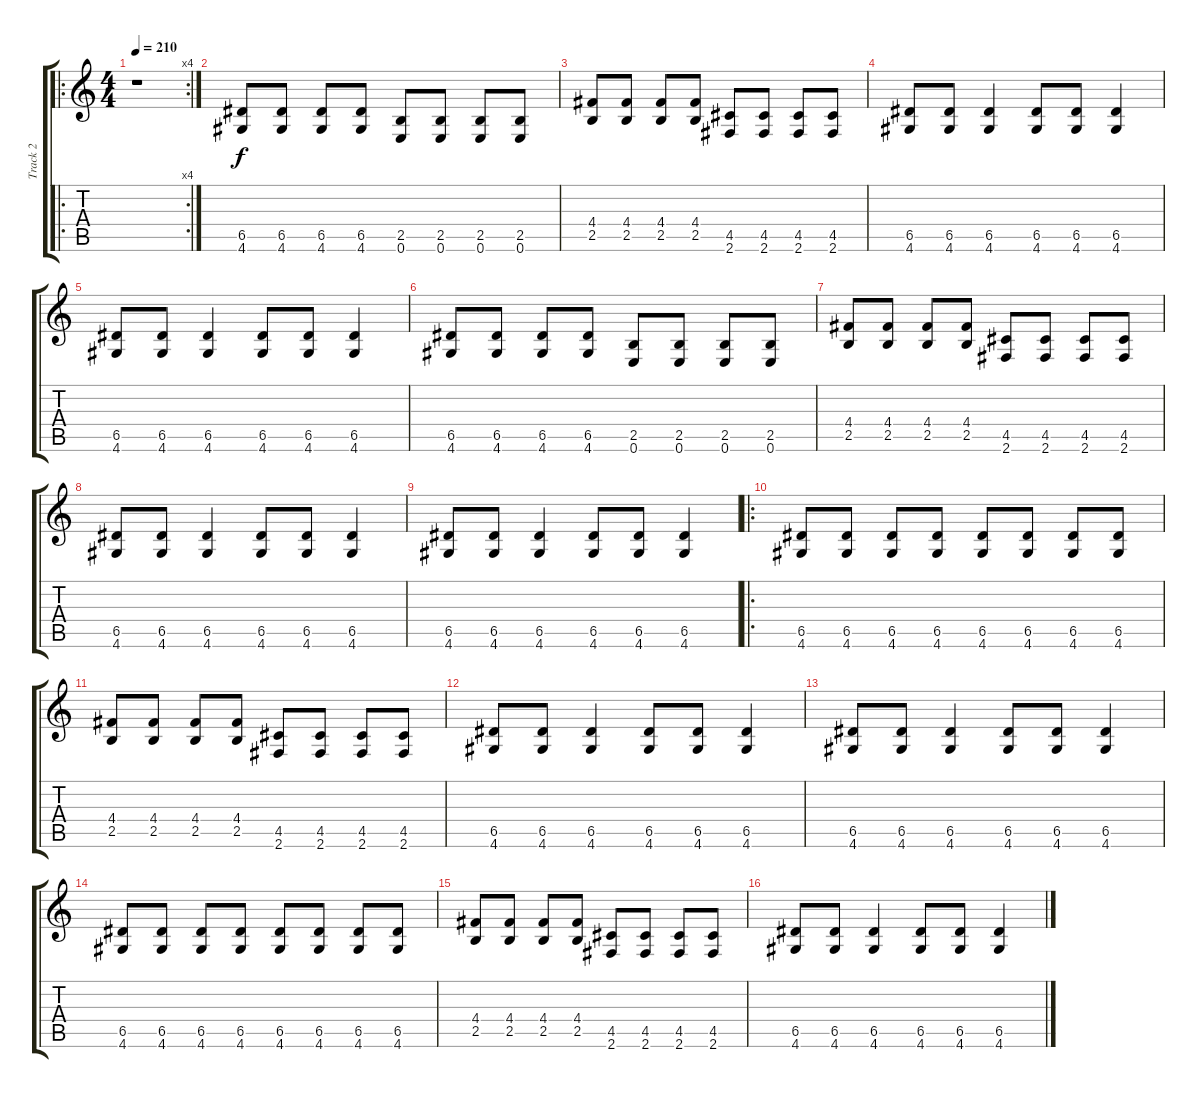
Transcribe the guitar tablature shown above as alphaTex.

\track ("Track 2" "Track 2") {instrument overdrivenguitar}
\staff {score tabs}
\tuning (E4 B3 G3 D3 A2 E2) {hide}
\ro
\rc 4
\ts (4 4)
\tempo 210
\clef g2
\ks c
r.1{dy f instrument overdrivenguitar} |
(6.5 4.6).8 (6.5 4.6).8 (6.5 4.6).8 (6.5 4.6).8 (2.5 0.6).8 (2.5 0.6).8 (2.5 0.6).8 (2.5 0.6).8 |
(4.4 2.5).8 (4.4 2.5).8 (4.4 2.5).8 (4.4 2.5).8 (4.5 2.6).8 (4.5 2.6).8 (4.5 2.6).8 (4.5 2.6).8 |
(6.5 4.6).8{instrument electricguitarmuted} (6.5 4.6).8 (6.5 4.6).4{instrument overdrivenguitar} (6.5 4.6).8{instrument electricguitarmuted} (6.5 4.6).8 (6.5 4.6).4{instrument overdrivenguitar} |
(6.5 4.6).8{instrument electricguitarmuted} (6.5 4.6).8 (6.5 4.6).4{instrument overdrivenguitar} (6.5 4.6).8{instrument electricguitarmuted} (6.5 4.6).8 (6.5 4.6).4{instrument overdrivenguitar} |
(6.5 4.6).8 (6.5 4.6).8 (6.5 4.6).8 (6.5 4.6).8 (2.5 0.6).8 (2.5 0.6).8 (2.5 0.6).8 (2.5 0.6).8 |
(4.4 2.5).8 (4.4 2.5).8 (4.4 2.5).8 (4.4 2.5).8 (4.5 2.6).8 (4.5 2.6).8 (4.5 2.6).8 (4.5 2.6).8 |
(6.5 4.6).8{instrument electricguitarmuted} (6.5 4.6).8 (6.5 4.6).4{instrument overdrivenguitar} (6.5 4.6).8{instrument electricguitarmuted} (6.5 4.6).8 (6.5 4.6).4{instrument overdrivenguitar} |
(6.5 4.6).8{instrument electricguitarmuted} (6.5 4.6).8 (6.5 4.6).4{instrument overdrivenguitar} (6.5 4.6).8{instrument electricguitarmuted} (6.5 4.6).8 (6.5 4.6).4{instrument overdrivenguitar} |
\ro
(6.5 4.6).8{instrument electricguitarmuted} (6.5 4.6).8 (6.5 4.6).8 (6.5 4.6).8 (6.5 4.6).8 (6.5 4.6).8 (6.5 4.6).8 (6.5 4.6).8 |
(4.4 2.5).8 (4.4 2.5).8 (4.4 2.5).8 (4.4 2.5).8 (4.5 2.6).8 (4.5 2.6).8 (4.5 2.6).8 (4.5 2.6).8 |
(6.5 4.6).8{instrument electricguitarmuted} (6.5 4.6).8 (6.5 4.6).4{instrument overdrivenguitar} (6.5 4.6).8{instrument electricguitarmuted} (6.5 4.6).8 (6.5 4.6).4{instrument overdrivenguitar} |
(6.5 4.6).8{instrument electricguitarmuted} (6.5 4.6).8 (6.5 4.6).4{instrument overdrivenguitar} (6.5 4.6).8{instrument electricguitarmuted} (6.5 4.6).8 (6.5 4.6).4{instrument overdrivenguitar} |
(6.5 4.6).8{instrument electricguitarmuted} (6.5 4.6).8 (6.5 4.6).8 (6.5 4.6).8 (6.5 4.6).8 (6.5 4.6).8 (6.5 4.6).8 (6.5 4.6).8 |
(4.4 2.5).8 (4.4 2.5).8 (4.4 2.5).8 (4.4 2.5).8 (4.5 2.6).8 (4.5 2.6).8 (4.5 2.6).8 (4.5 2.6).8 |
(6.5 4.6).8{instrument electricguitarmuted} (6.5 4.6).8 (6.5 4.6).4{instrument overdrivenguitar} (6.5 4.6).8{instrument electricguitarmuted} (6.5 4.6).8 (6.5 4.6).4{instrument overdrivenguitar}
